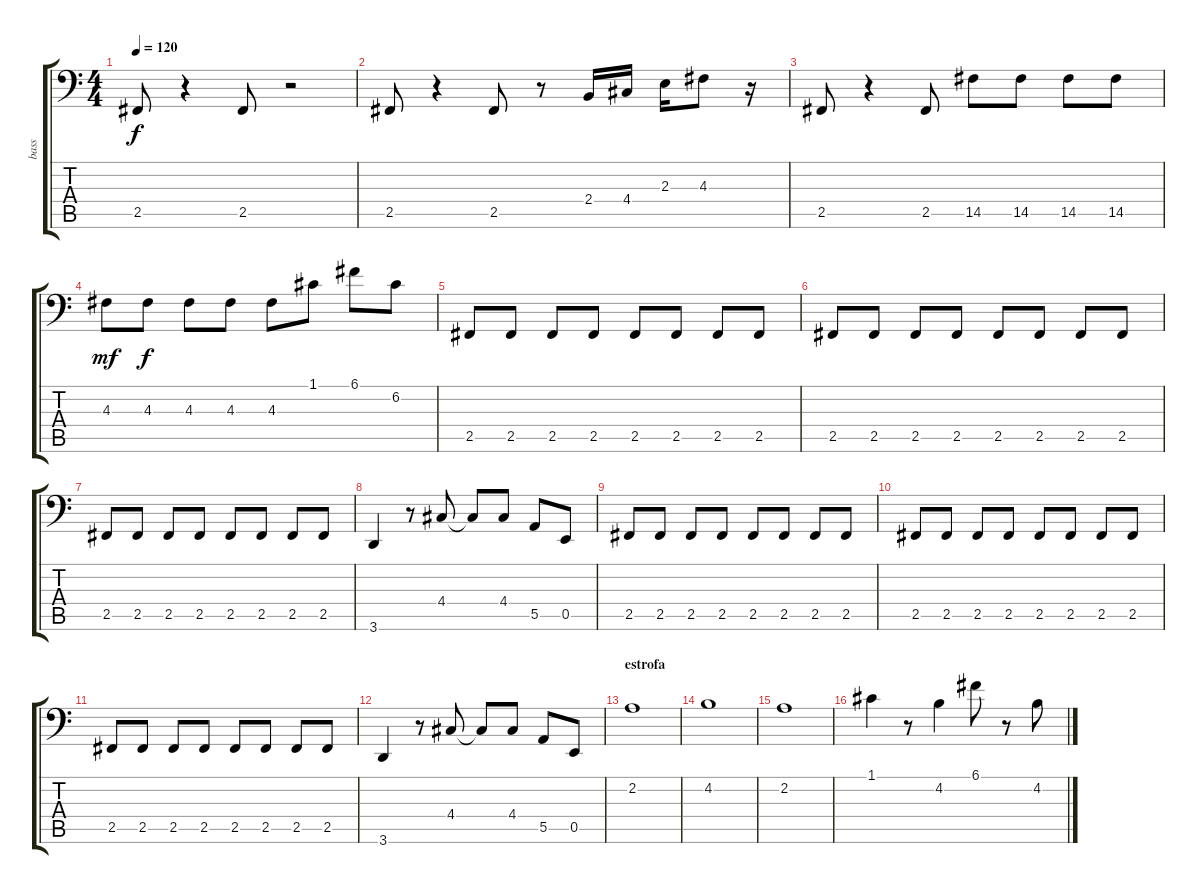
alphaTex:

\track ("bass" "bass") {instrument electricbassfinger}
\staff {score tabs}
\tuning (C3 G2 D2 A1 E1 B0) {hide}
\ts (4 4)
\tempo 120
\clef f4
\ks c
2.5.8{dy f} r.4 2.5.8 r.2 |
2.5.8 r.4 2.5.8 r.8 2.4.16 4.4.16 2.3.16 4.3.8 r.16 |
2.5.8 r.4 2.5.8 14.5.8 14.5.8 14.5.8 14.5.8 |
4.3.8{dy mf} 4.3.8{dy f} 4.3.8 4.3.8 4.3.8 1.1.8 6.1.8 6.2.8 |
2.5.8 2.5.8 2.5.8 2.5.8 2.5.8 2.5.8 2.5.8 2.5.8 |
2.5.8 2.5.8 2.5.8 2.5.8 2.5.8 2.5.8 2.5.8 2.5.8 |
2.5.8 2.5.8 2.5.8 2.5.8 2.5.8 2.5.8 2.5.8 2.5.8 |
3.6.4 r.8 4.4.8 4.4{t}.8 4.4.8 5.5.8 0.5.8 |
2.5.8 2.5.8 2.5.8 2.5.8 2.5.8 2.5.8 2.5.8 2.5.8 |
2.5.8 2.5.8 2.5.8 2.5.8 2.5.8 2.5.8 2.5.8 2.5.8 |
2.5.8 2.5.8 2.5.8 2.5.8 2.5.8 2.5.8 2.5.8 2.5.8 |
3.6.4 r.8 4.4.8 4.4{t}.8 4.4.8 5.5.8 0.5.8 |
\section ("" "estrofa")
2.2.1 |
4.2.1 |
2.2.1 |
1.1.4 r.8 4.2.4 6.1.8 r.8 4.2.8
